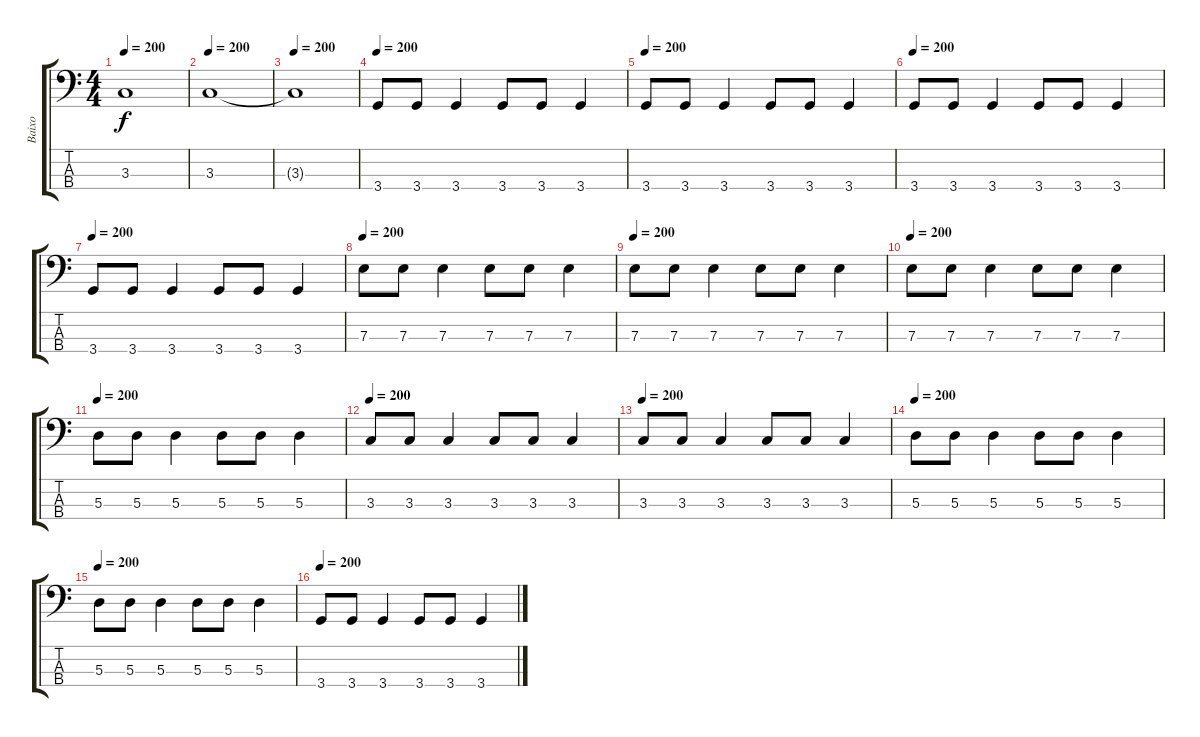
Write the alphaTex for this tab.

\track ("Baixo" "Baixo") {instrument electricbasspick}
\staff {score tabs}
\tuning (G2 D2 A1 E1) {hide}
\ts (4 4)
\tempo 200
\clef f4
\ks c
3.3{t}.1{dy f} |
\tempo 200
3.3.1 |
\tempo 200
3.3{t}.1 |
\tempo 200
3.4.8 3.4.8 3.4.4 3.4.8 3.4.8 3.4.4 |
\tempo 200
3.4.8 3.4.8 3.4.4 3.4.8 3.4.8 3.4.4 |
\tempo 200
3.4.8 3.4.8 3.4.4 3.4.8 3.4.8 3.4.4 |
\tempo 200
3.4.8 3.4.8 3.4.4 3.4.8 3.4.8 3.4.4 |
\tempo 200
7.3.8 7.3.8 7.3.4 7.3.8 7.3.8 7.3.4 |
\tempo 200
7.3.8 7.3.8 7.3.4 7.3.8 7.3.8 7.3.4 |
\tempo 200
7.3.8 7.3.8 7.3.4 7.3.8 7.3.8 7.3.4 |
\tempo 200
5.3.8 5.3.8 5.3.4 5.3.8 5.3.8 5.3.4 |
\tempo 200
3.3.8 3.3.8 3.3.4 3.3.8 3.3.8 3.3.4 |
\tempo 200
3.3.8 3.3.8 3.3.4 3.3.8 3.3.8 3.3.4 |
\tempo 200
5.3.8 5.3.8 5.3.4 5.3.8 5.3.8 5.3.4 |
\tempo 200
5.3.8 5.3.8 5.3.4 5.3.8 5.3.8 5.3.4 |
\tempo 200
3.4.8 3.4.8 3.4.4 3.4.8 3.4.8 3.4.4
